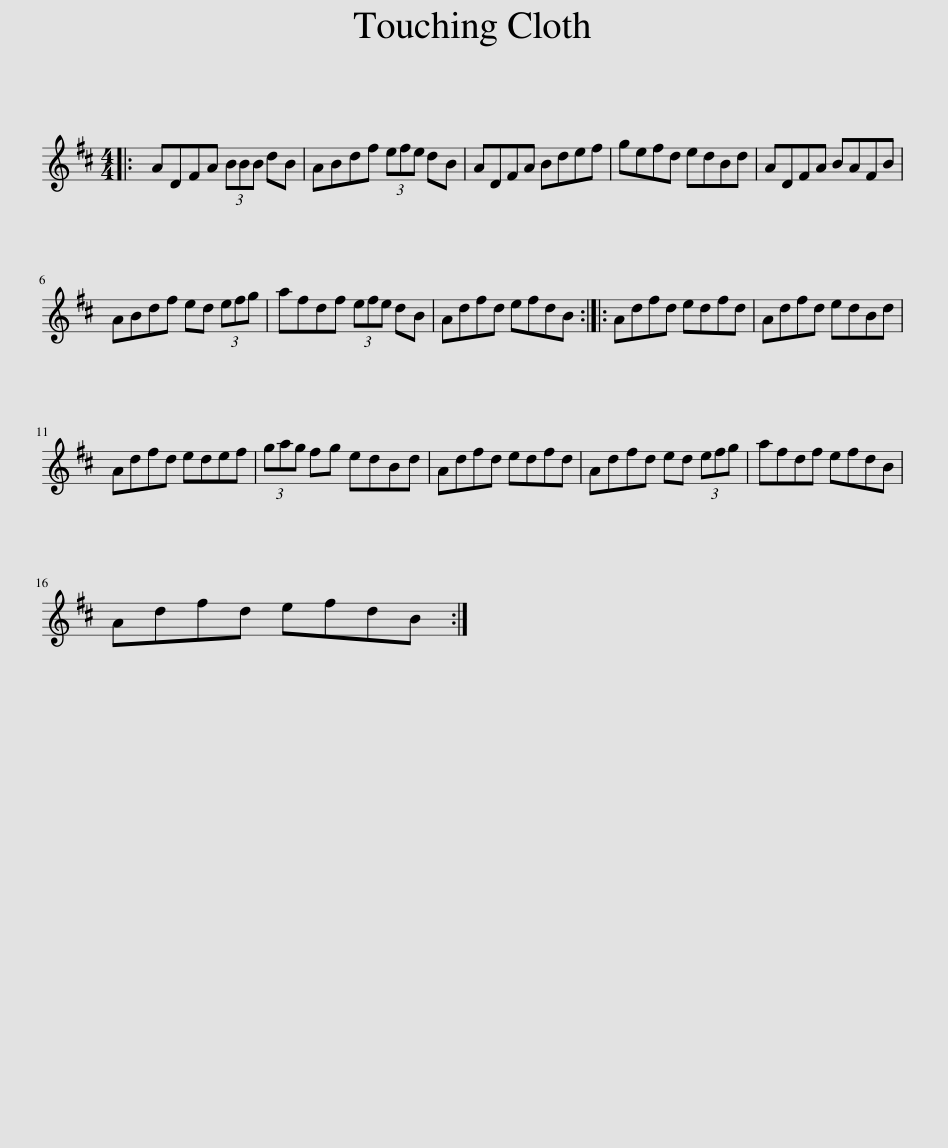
X:1
L:1/8
M:4/4
I:linebreak $
K:D
V:1 treble
V:1
|: ADFA (3BBB dB | ABdf (3efe dB | ADFA Bdef | gefd edBd | ADFA BAFB |$ %5
 ABdf ed (3efg | afdf (3efe dB | Adfd efdB :: Adfd edfd | Adfd edBd |$ %10
 Adfd edef | (3gag fg edBd | Adfd edfd | Adfd ed (3efg | afdf efdB |$ %15
 Adfd efdB :| %16
